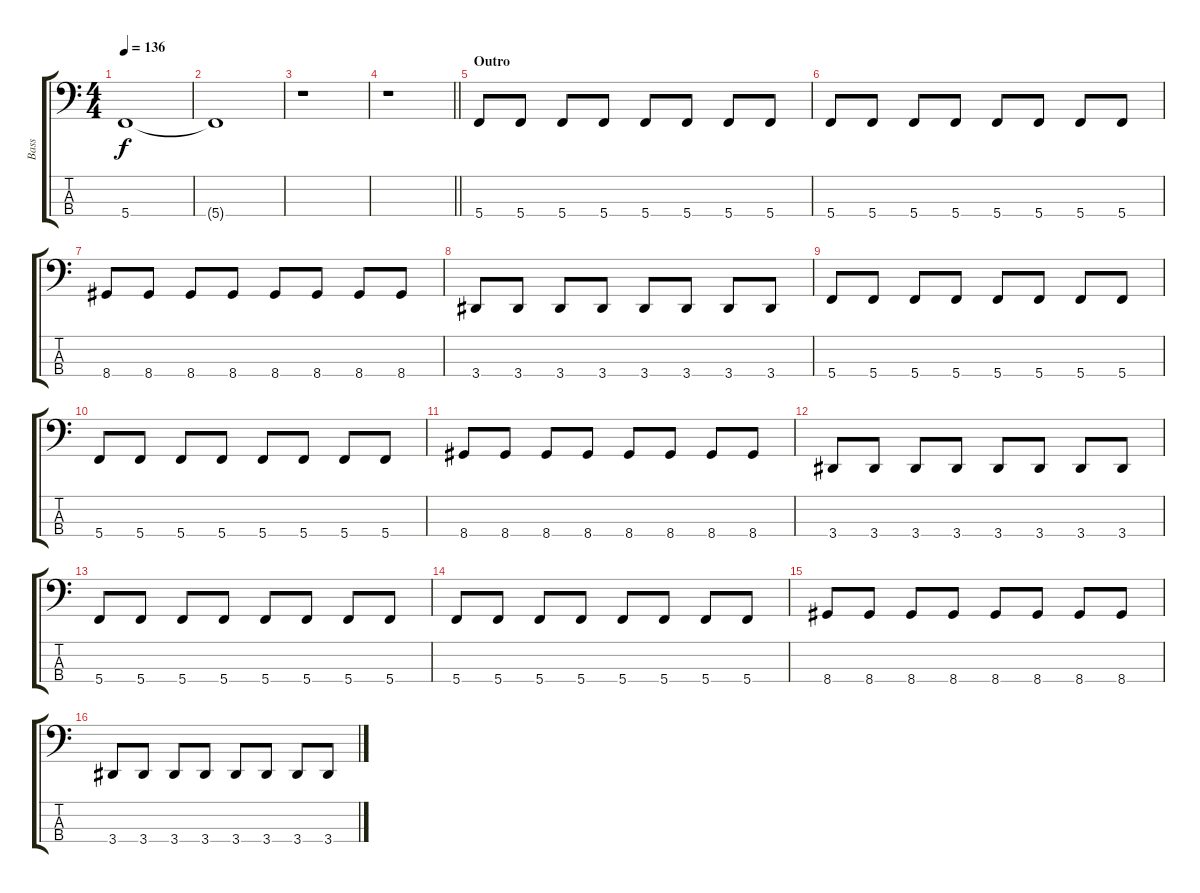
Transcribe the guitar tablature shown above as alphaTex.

\track ("Bass" "Bass") {instrument electricbassfinger}
\staff {score tabs}
\tuning (F2 C2 G1 C1) {hide}
\ts (4 4)
\tempo 136
\clef f4
\ks c
5.4.1{dy f} |
5.4{t}.1 |
r.1 |
\barLineRight lightlight
r.1 |
\section ("" "Outro")
5.4.8 5.4.8 5.4.8 5.4.8 5.4.8 5.4.8 5.4.8 5.4.8 |
5.4.8 5.4.8 5.4.8 5.4.8 5.4.8 5.4.8 5.4.8 5.4.8 |
8.4.8 8.4.8 8.4.8 8.4.8 8.4.8 8.4.8 8.4.8 8.4.8 |
3.4.8 3.4.8 3.4.8 3.4.8 3.4.8 3.4.8 3.4.8 3.4.8 |
5.4.8 5.4.8 5.4.8 5.4.8 5.4.8 5.4.8 5.4.8 5.4.8 |
5.4.8 5.4.8 5.4.8 5.4.8 5.4.8 5.4.8 5.4.8 5.4.8 |
8.4.8{volume 13} 8.4.8 8.4.8 8.4.8 8.4.8 8.4.8 8.4.8 8.4.8 |
3.4.8 3.4.8 3.4.8 3.4.8 3.4.8 3.4.8 3.4.8 3.4.8 |
5.4.8 5.4.8 5.4.8 5.4.8 5.4.8 5.4.8 5.4.8 5.4.8 |
5.4.8 5.4.8 5.4.8 5.4.8 5.4.8 5.4.8 5.4.8 5.4.8 |
8.4.8{volume 10} 8.4.8 8.4.8 8.4.8 8.4.8 8.4.8 8.4.8 8.4.8 |
3.4.8 3.4.8 3.4.8 3.4.8 3.4.8 3.4.8 3.4.8 3.4.8
